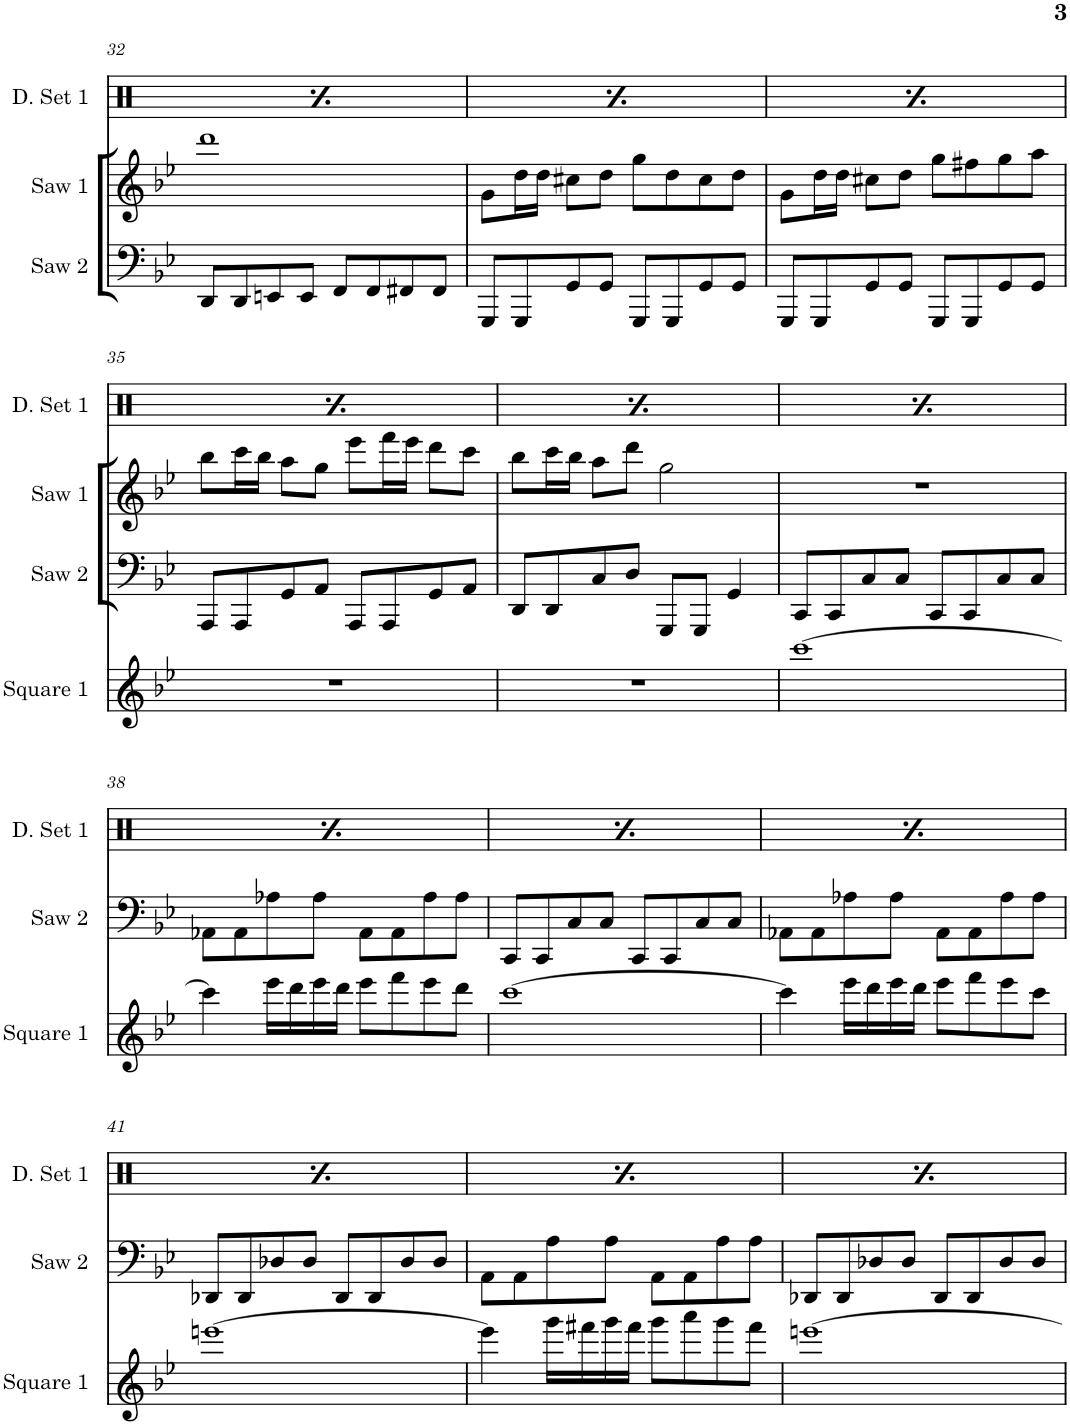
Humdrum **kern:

**kern	**kern	**kern	**kern	**dynam
*part4	*part3	*part2	*part1	*part1
*staff4	*staff3	*staff2	*staff1	*staff1
*I"Square Synthesizer 1	*I"Saw Synthesizer 2	*I"Saw Synthesizer 1	*I"Drumset 1	*
*I'Square 1	*I'Saw 2	*I'Saw 1	*I'D. Set 1	*
!!LO:PB:g=z
*clefG2	*clefF4	*clefG2	*clefX	*
*k[b-e-]	*k[b-e-]	*k[b-e-]	*k[]	*
*M4/4	*M4/4	*M4/4	*M4/4	*
*met(c)	*met(c)	*met(c)	*met(c)	*
=32	=32	=32	=32	=32
!	!	!	!	!LO:DY:b
1r	8DD/L	1ddd	8Rcc\L	ff
.	8DD/	.	16Rcc\L	.
.	.	.	16Rcc\JJ	.
.	8EEn/	.	4Rcc/	.
.	8EE/J	.	.	.
.	8FF/L	.	8Rcc\L	.
.	8FF/	.	16Rcc\L	.
.	.	.	16Rcc\JJ	.
.	8FF#X/	.	4Rcc/	.
.	8FF#/J	.	.	.
=33	=33	=33	=33	=33
!	!	!	!	!LO:DY:b
1r	8GGG/L	8g\L	8Rcc\L	ff
.	8GGG/	16dd\L	16Rcc\L	.
.	.	16dd\JJ	16Rcc\JJ	.
.	8GG/	8cc#X\L	4Rcc/	.
.	8GG/J	8dd\J	.	.
.	8GGG/L	8gg\L	8Rcc\L	.
.	8GGG/	8dd\	16Rcc\L	.
.	.	.	16Rcc\JJ	.
.	8GG/	8cc#\	4Rcc/	.
.	8GG/J	8dd\J	.	.
=34	=34	=34	=34	=34
!	!	!	!	!LO:DY:b
1r	8GGG/L	8g\L	8Rcc\L	ff
.	8GGG/	16dd\L	16Rcc\L	.
.	.	16dd\JJ	16Rcc\JJ	.
.	8GG/	8cc#X\L	4Rcc/	.
.	8GG/J	8dd\J	.	.
.	8GGG/L	8gg\L	8Rcc\L	.
.	8GGG/	8ff#X\	16Rcc\L	.
.	.	.	16Rcc\JJ	.
.	8GG/	8gg\	4Rcc/	.
.	8GG/J	8aa\J	.	.
!!LO:LB:g=z
=35	=35	=35	=35	=35
!	!	!	!	!LO:DY:b
1r	8AAA/L	8bb-\L	8Rcc\L	ff
.	8AAA/	16ccc\L	16Rcc\L	.
.	.	16bb-\JJ	16Rcc\JJ	.
.	8GG/	8aa\L	4Rcc/	.
.	8AA/J	8gg\J	.	.
.	8AAA/L	8eee-\L	8Rcc\L	.
.	8AAA/	16fff\L	16Rcc\L	.
.	.	16eee-\JJ	16Rcc\JJ	.
.	8GG/	8ddd\L	4Rcc/	.
.	8AA/J	8ccc\J	.	.
=36	=36	=36	=36	=36
!	!	!	!	!LO:DY:b
1r	8DD/L	8bb-\L	8Rcc\L	ff
.	8DD/	16ccc\L	16Rcc\L	.
.	.	16bb-\JJ	16Rcc\JJ	.
.	8C/	8aa\L	4Rcc/	.
.	8D/J	8ddd\J	.	.
.	8GGG/L	2gg\	8Rcc\L	.
.	8GGG/J	.	16Rcc\L	.
.	.	.	16Rcc\JJ	.
.	4GG/	.	4Rcc/	.
=37	=37	=37	=37	=37
!	!	!	!	!LO:DY:b
[1ccc	8CC/L	1r	8Rcc\L	ff
.	8CC/	.	16Rcc\L	.
.	.	.	16Rcc\JJ	.
.	8C/	.	4Rcc/	.
.	8C/J	.	.	.
.	8CC/L	.	8Rcc\L	.
.	8CC/	.	16Rcc\L	.
.	.	.	16Rcc\JJ	.
.	8C/	.	4Rcc/	.
.	8C/J	.	.	.
!!LO:LB:g=z
=38	=38	=38	=38	=38
!	!	!	!	!LO:DY:b
4ccc\]	8AA-X\L	1r	8Rcc\L	ff
.	8AA-\	.	16Rcc\L	.
.	.	.	16Rcc\JJ	.
16eee-\LL	8A-X\	.	4Rcc/	.
16ddd\	.	.	.	.
16eee-\	8A-\J	.	.	.
16ddd\JJ	.	.	.	.
8eee-\L	8AA-\L	.	8Rcc\L	.
8fff\	8AA-\	.	16Rcc\L	.
.	.	.	16Rcc\JJ	.
8eee-\	8A-\	.	4Rcc/	.
8ddd\J	8A-\J	.	.	.
=39	=39	=39	=39	=39
!	!	!	!	!LO:DY:b
[1ccc	8CC/L	1r	8Rcc\L	ff
.	8CC/	.	16Rcc\L	.
.	.	.	16Rcc\JJ	.
.	8C/	.	4Rcc/	.
.	8C/J	.	.	.
.	8CC/L	.	8Rcc\L	.
.	8CC/	.	16Rcc\L	.
.	.	.	16Rcc\JJ	.
.	8C/	.	4Rcc/	.
.	8C/J	.	.	.
=40	=40	=40	=40	=40
!	!	!	!	!LO:DY:b
4ccc\]	8AA-X\L	1r	8Rcc\L	ff
.	8AA-\	.	16Rcc\L	.
.	.	.	16Rcc\JJ	.
16eee-\LL	8A-X\	.	4Rcc/	.
16ddd\	.	.	.	.
16eee-\	8A-\J	.	.	.
16ddd\JJ	.	.	.	.
8eee-\L	8AA-\L	.	8Rcc\L	.
8fff\	8AA-\	.	16Rcc\L	.
.	.	.	16Rcc\JJ	.
8eee-\	8A-\	.	4Rcc/	.
8ccc\J	8A-\J	.	.	.
!!LO:LB:g=z
=41	=41	=41	=41	=41
!	!	!	!	!LO:DY:b
[1eeen	8DD-X/L	1r	8Rcc\L	ff
.	8DD-/	.	16Rcc\L	.
.	.	.	16Rcc\JJ	.
.	8D-X/	.	4Rcc/	.
.	8D-/J	.	.	.
.	8DD-/L	.	8Rcc\L	.
.	8DD-/	.	16Rcc\L	.
.	.	.	16Rcc\JJ	.
.	8D-/	.	4Rcc/	.
.	8D-/J	.	.	.
=42	=42	=42	=42	=42
!	!	!	!	!LO:DY:b
4eee\]	8AA\L	1r	8Rcc\L	ff
.	8AA\	.	16Rcc\L	.
.	.	.	16Rcc\JJ	.
16ggg\LL	8A\	.	4Rcc/	.
16fff#X\	.	.	.	.
16ggg\	8A\J	.	.	.
16fff#\JJ	.	.	.	.
8ggg\L	8AA\L	.	8Rcc\L	.
8aaa\	8AA\	.	16Rcc\L	.
.	.	.	16Rcc\JJ	.
8ggg\	8A\	.	4Rcc/	.
8fff#\J	8A\J	.	.	.
=43	=43	=43	=43	=43
!	!	!	!	!LO:DY:b
[1eeen	8DD-X/L	1r	8Rcc\L	ff
.	8DD-/	.	16Rcc\L	.
.	.	.	16Rcc\JJ	.
.	8D-X/	.	4Rcc/	.
.	8D-/J	.	.	.
.	8DD-/L	.	8Rcc\L	.
.	8DD-/	.	16Rcc\L	.
.	.	.	16Rcc\JJ	.
.	8D-/	.	4Rcc/	.
.	8D-/J	.	.	.
=	=	=	=	=
*-	*-	*-	*-	*-
